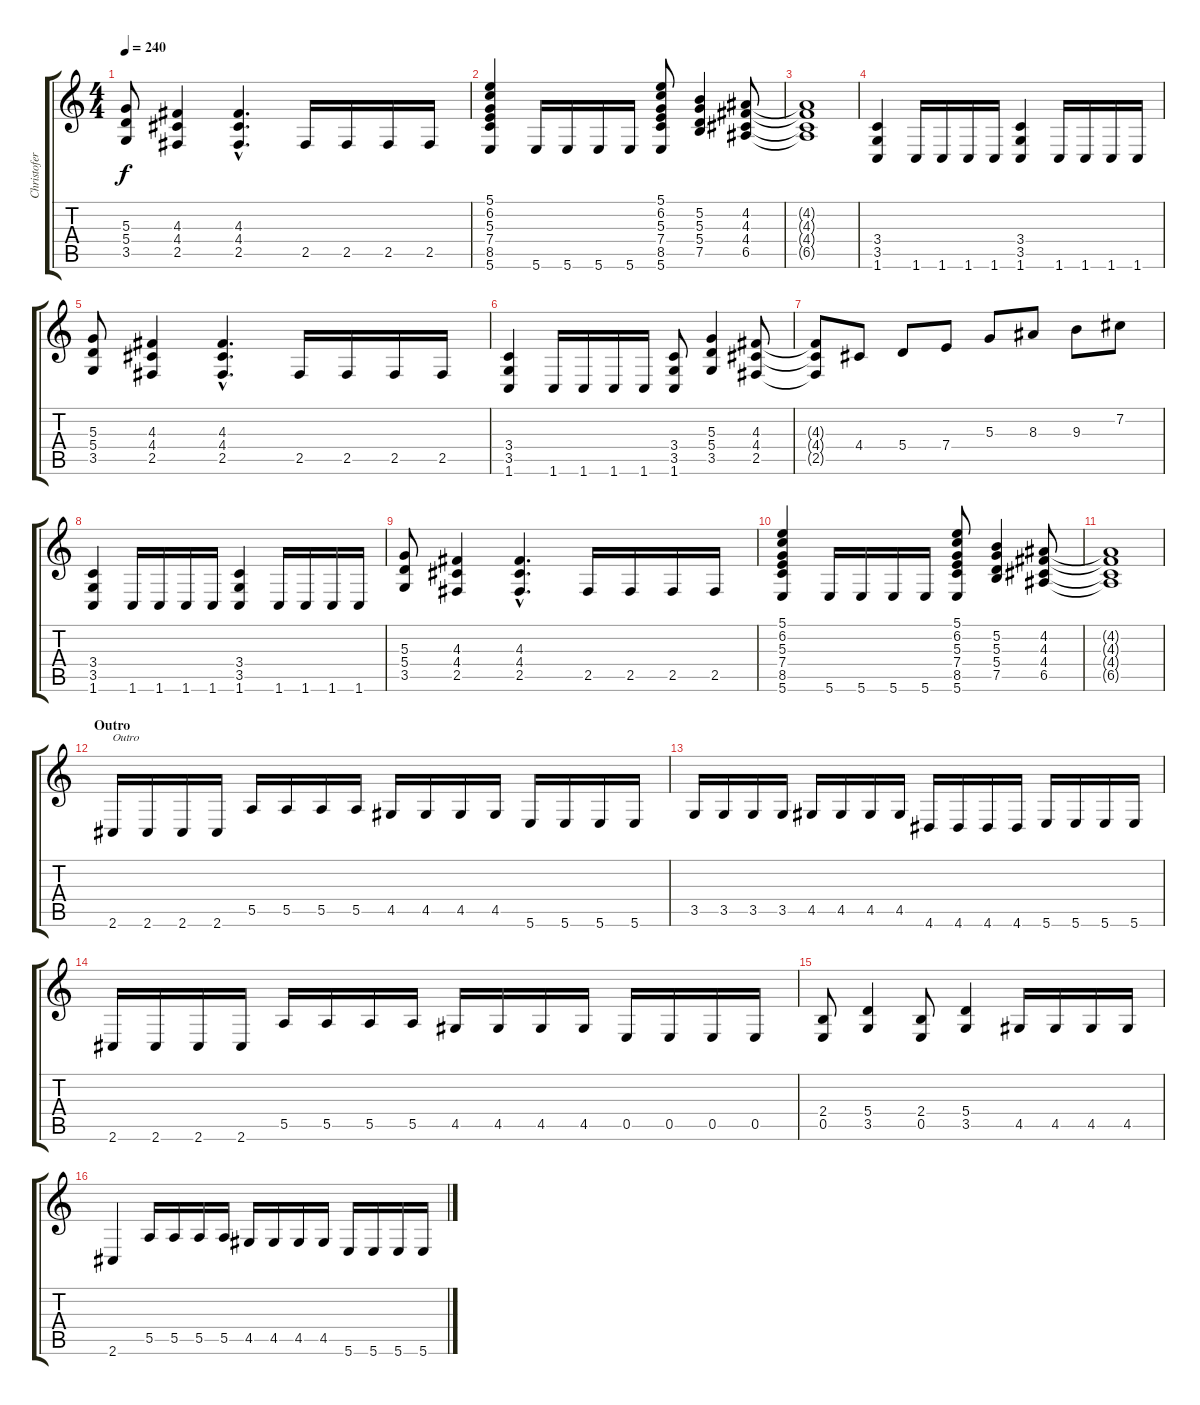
\track ("Christofer" "Christofer") {instrument distortionguitar}
\staff {score tabs}
\tuning (B3 Gb3 D3 A2 E2 B1) {hide}
\ts (4 4)
\tempo 240
\clef g2
\ks c
(5.3 5.4 3.5).8{dy f} (4.3 4.4 2.5).4 (4.3{hac} 4.4{hac} 2.5{hac}).4{d} 2.5.16 2.5.16 2.5.16 2.5.16 |
(5.1 6.2 5.3 7.4 8.5 5.6).4 5.6.16 5.6.16 5.6.16 5.6.16 (5.1 6.2 5.3 7.4 8.5 5.6).8 (5.2 5.3 5.4 7.5).4 (4.2 4.3 4.4 6.5).8 |
(4.2{t} 4.3{t} 4.4{t} 6.5{t}).1 |
(3.4 3.5 1.6).4 1.6.16 1.6.16 1.6.16 1.6.16 (3.4 3.5 1.6).4 1.6.16 1.6.16 1.6.16 1.6.16 |
(5.3 5.4 3.5).8 (4.3 4.4 2.5).4 (4.3{hac} 4.4{hac} 2.5{hac}).4{d} 2.5.16 2.5.16 2.5.16 2.5.16 |
(3.4 3.5 1.6).4 1.6.16 1.6.16 1.6.16 1.6.16 (3.4 3.5 1.6).8 (5.3 5.4 3.5).4 (4.3 4.4 2.5).8 |
(4.3{t} 4.4{t} 2.5{t}).8 4.4.8 5.4.8 7.4.8 5.3.8 8.3.8 9.3.8 7.2.8 |
(3.4 3.5 1.6).4 1.6.16 1.6.16 1.6.16 1.6.16 (3.4 3.5 1.6).4 1.6.16 1.6.16 1.6.16 1.6.16 |
(5.3 5.4 3.5).8 (4.3 4.4 2.5).4 (4.3{hac} 4.4{hac} 2.5{hac}).4{d} 2.5.16 2.5.16 2.5.16 2.5.16 |
(5.1 6.2 5.3 7.4 8.5 5.6).4 5.6.16 5.6.16 5.6.16 5.6.16 (5.1 6.2 5.3 7.4 8.5 5.6).8 (5.2 5.3 5.4 7.5).4 (4.2 4.3 4.4 6.5).8 |
(4.2{t} 4.3{t} 4.4{t} 6.5{t}).1 |
\section ("" "Outro")
2.6.16{txt "Outro"} 2.6.16 2.6.16 2.6.16 5.5.16 5.5.16 5.5.16 5.5.16 4.5.16 4.5.16 4.5.16 4.5.16 5.6.16 5.6.16 5.6.16 5.6.16 |
3.5.16 3.5.16 3.5.16 3.5.16 4.5.16 4.5.16 4.5.16 4.5.16 4.6.16 4.6.16 4.6.16 4.6.16 5.6.16 5.6.16 5.6.16 5.6.16 |
2.6.16 2.6.16 2.6.16 2.6.16 5.5.16 5.5.16 5.5.16 5.5.16 4.5.16 4.5.16 4.5.16 4.5.16 0.5.16 0.5.16 0.5.16 0.5.16 |
(2.4 0.5).8 (5.4 3.5).4 (2.4 0.5).8 (5.4 3.5).4 4.5.16 4.5.16 4.5.16 4.5.16 |
2.6.4 5.5.16 5.5.16 5.5.16 5.5.16 4.5.16 4.5.16 4.5.16 4.5.16 5.6.16 5.6.16 5.6.16 5.6.16
